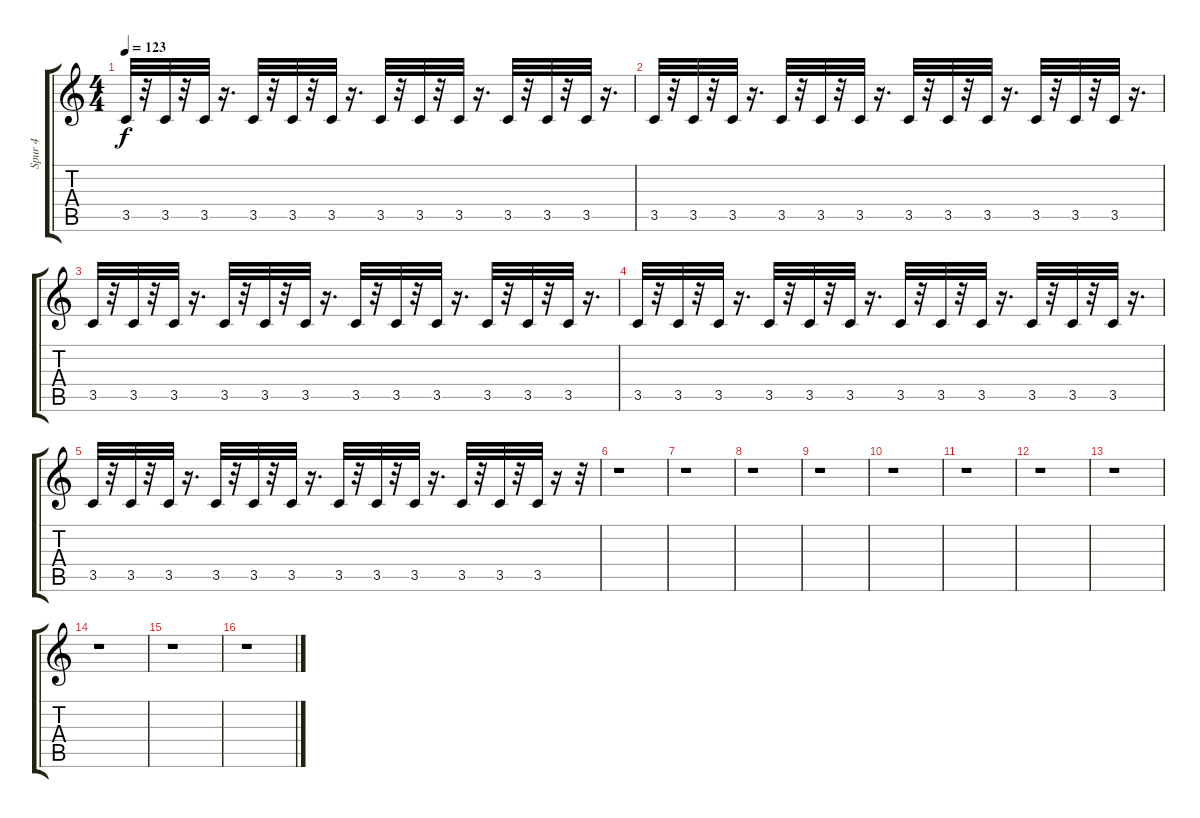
\track ("Spur 4" "Spur 4") {instrument synthbass1}
\staff {score tabs}
\tuning (E4 B3 G3 D3 A2 E2) {hide}
\ts (4 4)
\tempo 123
\clef g2
\ks c
3.5.32{dy f} r.32 3.5.32 r.32 3.5.32 r.16{d} 3.5.32 r.32 3.5.32 r.32 3.5.32 r.16{d} 3.5.32 r.32 3.5.32 r.32 3.5.32 r.16{d} 3.5.32 r.32 3.5.32 r.32 3.5.32 r.16{d} |
3.5.32 r.32 3.5.32 r.32 3.5.32 r.16{d} 3.5.32 r.32 3.5.32 r.32 3.5.32 r.16{d} 3.5.32 r.32 3.5.32 r.32 3.5.32 r.16{d} 3.5.32 r.32 3.5.32 r.32 3.5.32 r.16{d} |
3.5.32 r.32 3.5.32 r.32 3.5.32 r.16{d} 3.5.32 r.32 3.5.32 r.32 3.5.32 r.16{d} 3.5.32 r.32 3.5.32 r.32 3.5.32 r.16{d} 3.5.32 r.32 3.5.32 r.32 3.5.32 r.16{d} |
3.5.32 r.32 3.5.32 r.32 3.5.32 r.16{d} 3.5.32 r.32 3.5.32 r.32 3.5.32 r.16{d} 3.5.32 r.32 3.5.32 r.32 3.5.32 r.16{d} 3.5.32 r.32 3.5.32 r.32 3.5.32 r.16{d} |
3.5.32 r.32 3.5.32 r.32 3.5.32 r.16{d} 3.5.32 r.32 3.5.32 r.32 3.5.32 r.16{d} 3.5.32 r.32 3.5.32 r.32 3.5.32 r.16{d} 3.5.32 r.32 3.5.32 r.32 3.5.32 r.16 r.32 |
r.1 |
r.1 |
r.1 |
r.1 |
r.1 |
r.1 |
r.1 |
r.1 |
r.1 |
r.1 |
r.1
